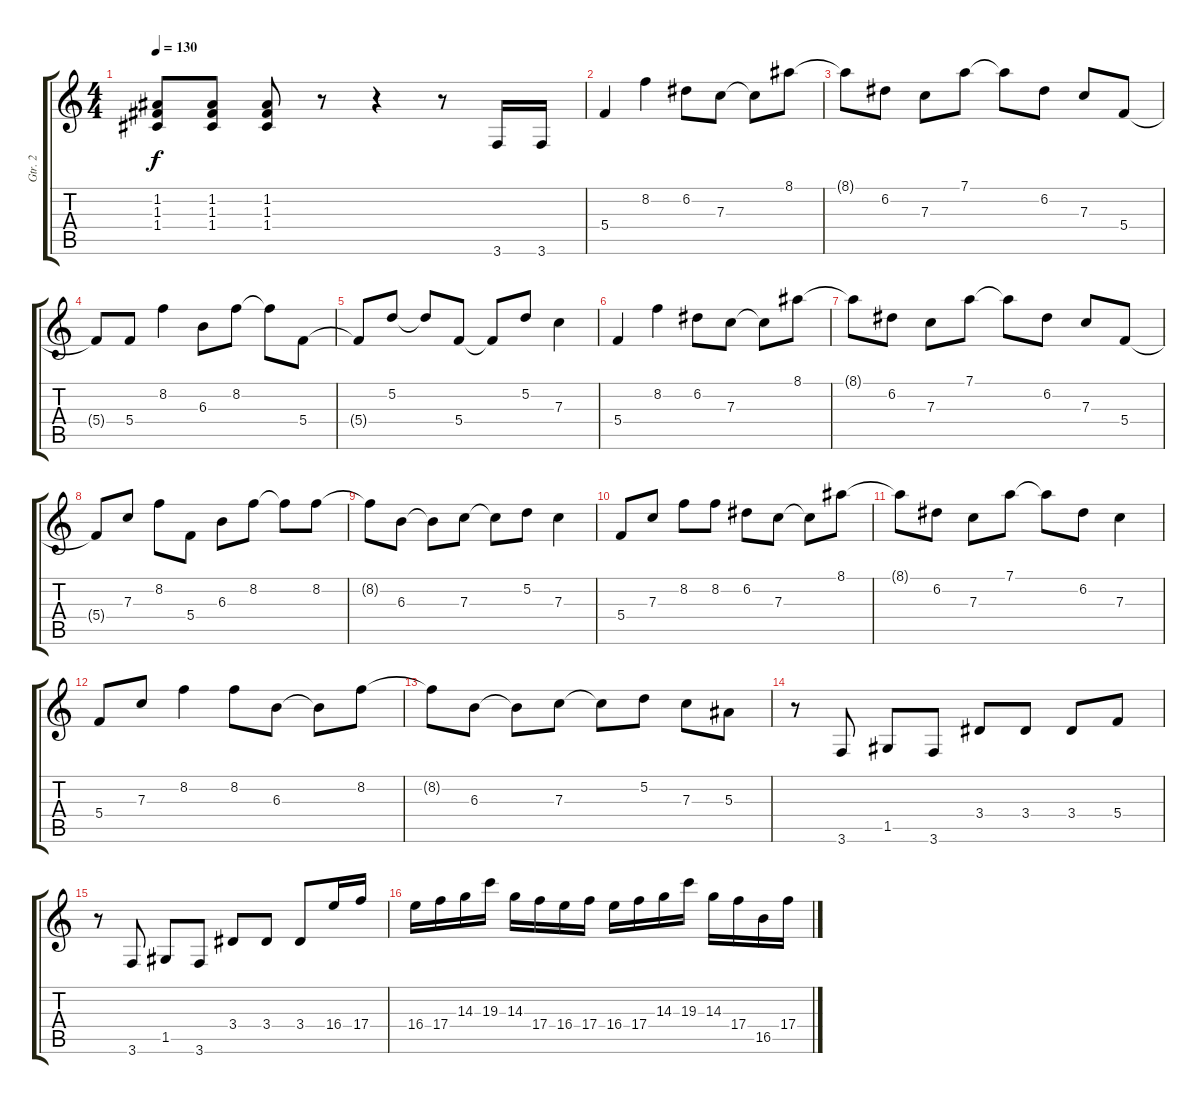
\track ("Gtr. 2" "Gtr. 2") {instrument distortionguitar}
\staff {score tabs}
\tuning (D4 A3 F3 C3 G2 D2) {hide}
\ts (4 4)
\tempo 130
\clef g2
\ks c
(1.2 1.3 1.4).8{dy f} (1.2 1.3 1.4).8 (1.2 1.3 1.4).8 r.8 r.4 r.8 3.6.16 3.6.16 |
5.4.4 8.2.4 6.2.8 7.3.8 7.3{t}.8 8.1.8 |
8.1{t}.8 6.2.8 7.3.8 7.1.8 7.1{t}.8 6.2.8 7.3.8 5.4.8 |
5.4{t}.8 5.4.8 8.2.4 6.3.8 8.2.8 8.2{t}.8 5.4.8 |
5.4{t}.8 5.2.8 5.2{t}.8 5.4.8 5.4{t}.8 5.2.8 7.3.4 |
5.4.4 8.2.4 6.2.8 7.3.8 7.3{t}.8 8.1.8 |
8.1{t}.8 6.2.8 7.3.8 7.1.8 7.1{t}.8 6.2.8 7.3.8 5.4.8 |
5.4{t}.8 7.3.8 8.2.8 5.4.8 6.3.8 8.2.8 8.2{t}.8 8.2.8 |
8.2{t}.8 6.3.8 6.3{t}.8 7.3.8 7.3{t}.8 5.2.8 7.3.4 |
5.4.8 7.3.8 8.2.8 8.2.8 6.2.8 7.3.8 7.3{t}.8 8.1.8 |
8.1{t}.8 6.2.8 7.3.8 7.1.8 7.1{t}.8 6.2.8 7.3.4 |
5.4.8 7.3.8 8.2.4 8.2.8 6.3.8 6.3{t}.8 8.2.8 |
8.2{t}.8 6.3.8 6.3{t}.8 7.3.8 7.3{t}.8 5.2.8 7.3.8 5.3.8 |
r.8 3.6.8 1.5.8 3.6.8 3.4.8 3.4.8 3.4.8 5.4.8 |
r.8 3.6.8 1.5.8 3.6.8 3.4.8 3.4.8 3.4.8 16.4.16 17.4.16 |
16.4.16 17.4.16 14.3.16 19.3.16 14.3.16 17.4.16 16.4.16 17.4.16 16.4.16 17.4.16 14.3.16 19.3.16 14.3.16 17.4.16 16.5.16 17.4.16
